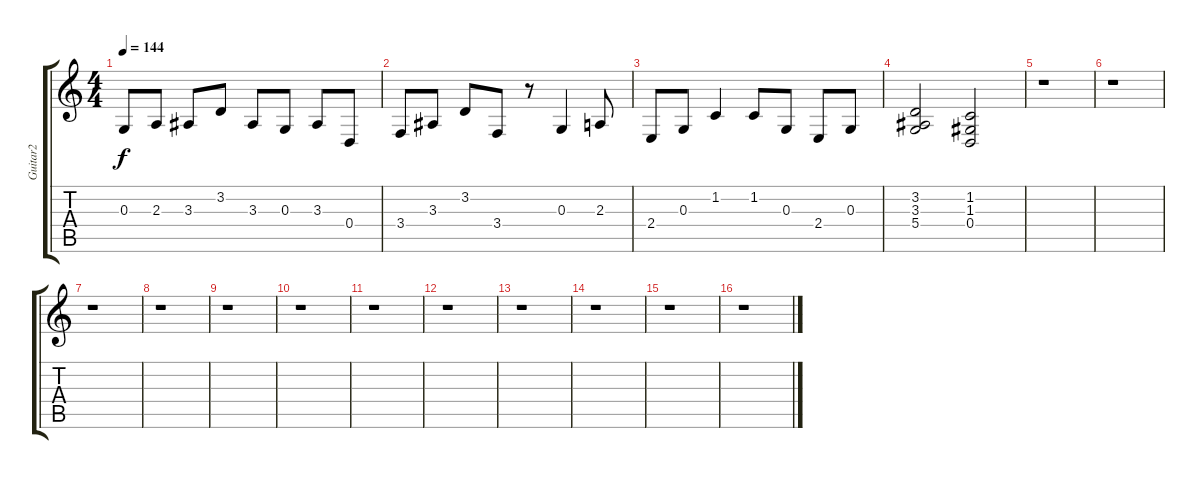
\track ("Guitar2             " "Guitar2   ") {instrument brasssection}
\staff {score tabs}
\tuning (E4 B3 G3 D3 A2 E2) {hide}
\ts (4 4)
\tempo 144
\clef g2
\ks c
0.3.8{dy f} 2.3.8 3.3.8 3.2.8 3.3.8 0.3.8 3.3.8 0.4.8 |
3.4.8 3.3.8 3.2.8 3.4.8 r.8 0.3.4 2.3.8 |
2.4.8 0.3.8 1.2.4 1.2.8 0.3.8 2.4.8 0.3.8 |
(3.2 3.3 5.4).2 (1.2 1.3 0.4).2 |
r.1 |
r.1 |
r.1 |
r.1 |
r.1 |
r.1 |
r.1 |
r.1 |
r.1 |
r.1 |
r.1 |
r.1
